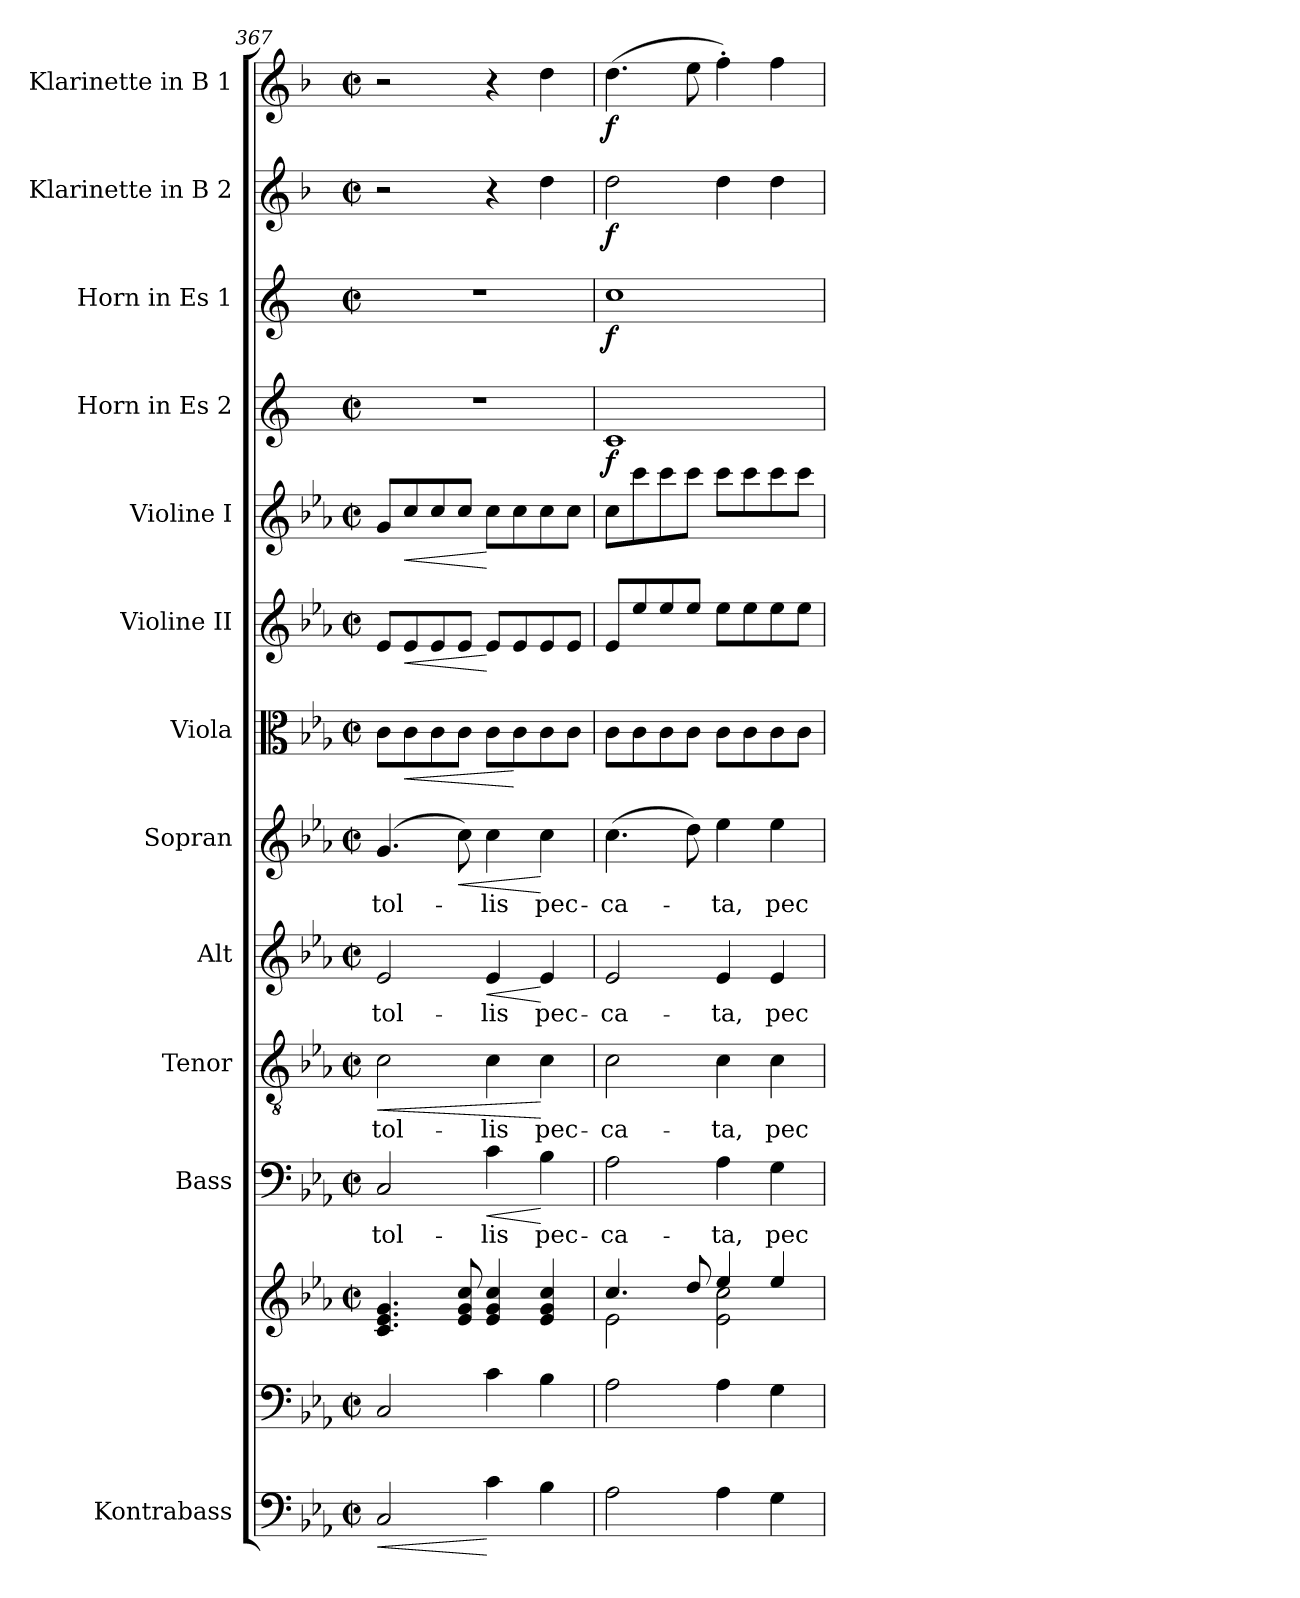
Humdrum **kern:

**kern	**dynam	**kern	**kern	**kern	**text	**dynam	**kern	**text	**dynam	**kern	**text	**dynam	**kern	**text	**dynam	**kern	**dynam	**kern	**dynam	**kern	**dynam	**kern	**dynam	**kern	**dynam	**kern	**dynam	**kern	**dynam
*part13	*part13	*part12	*part12	*part11	*part11	*part11	*part10	*part10	*part10	*part9	*part9	*part9	*part8	*part8	*part8	*part7	*part7	*part6	*part6	*part5	*part5	*part4	*part4	*part3	*part3	*part2	*part2	*part1	*part1
*staff14	*staff14	*staff13	*staff12	*staff11	*staff11	*staff11	*staff10	*staff10	*staff10	*staff9	*staff9	*staff9	*staff8	*staff8	*staff8	*staff7	*staff7	*staff6	*staff6	*staff5	*staff5	*staff4	*staff4	*staff3	*staff3	*staff2	*staff2	*staff1	*staff1
*I"Kontrabass	*	*	*	*I"Bass	*	*	*I"Tenor	*	*	*I"Alt	*	*	*I"Sopran	*	*	*I"Viola	*	*I"Violine II	*	*I"Violine I	*	*I"Horn in Es 2	*	*I"Horn in Es 1	*	*I"Klarinette in B 2	*	*I"Klarinette in B 1	*
*I'Kb.	*	*	*	*I'B	*	*	*I'T	*	*	*I'A	*	*	*I'S	*	*	*I'Vla.	*	*I'Vl. II	*	*I'Vl. I	*	*I'Hrn. 2	*	*I'Hrn. 1	*	*	*	*	*
!!LO:PB:g=z
*clefF4	*	*clefF4	*clefG2	*clefF4	*	*	*clefGv2	*	*	*clefG2	*	*	*clefG2	*	*	*clefC3	*	*clefG2	*	*clefG2	*	*clefG2	*	*clefG2	*	*clefG2	*	*clefG2	*
*ITrd7c12	*	*	*	*	*	*	*	*	*	*	*	*	*	*	*	*	*	*	*	*	*	*ITrd5c9	*	*ITrd5c9	*	*ITrd1c2	*	*ITrd1c2	*
*k[b-e-a-]	*	*k[b-e-a-]	*k[b-e-a-]	*k[b-e-a-]	*	*	*k[b-e-a-]	*	*	*k[b-e-a-]	*	*	*k[b-e-a-]	*	*	*k[b-e-a-]	*	*k[b-e-a-]	*	*k[b-e-a-]	*	*k[b-e-a-]	*	*k[b-e-a-]	*	*k[b-e-a-]	*	*k[b-e-a-]	*
*E-:	*	*E-:	*E-:	*E-:	*	*	*E-:	*	*	*E-:	*	*	*E-:	*	*	*E-:	*	*E-:	*	*E-:	*	*E-:	*	*E-:	*	*E-:	*	*E-:	*
*M2/2	*	*M2/2	*M2/2	*M2/2	*	*	*M2/2	*	*	*M2/2	*	*	*M2/2	*	*	*M2/2	*	*M2/2	*	*M2/2	*	*M2/2	*	*M2/2	*	*M2/2	*	*M2/2	*
*met(c|)	*	*met(c|)	*met(c|)	*met(c|)	*	*	*met(c|)	*	*	*met(c|)	*	*	*met(c|)	*	*	*met(c|)	*	*met(c|)	*	*met(c|)	*	*met(c|)	*	*met(c|)	*	*met(c|)	*	*met(c|)	*
=367	=367	=367	=367	=367	=367	=367	=367	=367	=367	=367	=367	=367	=367	=367	=367	=367	=367	=367	=367	=367	=367	=367	=367	=367	=367	=367	=367	=367	=367
!	!LO:HP:b	!	!	!	!LO:LY:b	!	!	!LO:LY:b	!LO:HP:b	!	!LO:LY:b	!	!	!LO:LY:b	!	!	!	!	!	!	!	!	!	!	!	!	!	!	!
2CC/	<	2C/	4.c/ 4.e-/ 4.g/	2C/	tol-	.	2c\	tol-	<	2e-/	tol-	.	(4.g/	tol-	.	8c\L	.	8e-/L	.	8g/L	.	1r	.	1r	.	2r	.	2r	.
!	!	!	!	!	!	!	!	!	!	!	!	!	!	!	!	!	!LO:HP:b	!	!LO:HP:b	!	!LO:HP:b	!	!	!	!	!	!	!	!
.	.	.	.	.	.	.	.	.	.	.	.	.	.	.	.	8c\	<	8e-/	<	8cc/	<	.	.	.	.	.	.	.	.
.	.	.	.	.	.	.	.	.	.	.	.	.	.	.	.	8c\	.	8e-/	.	8cc/	.	.	.	.	.	.	.	.	.
!	!	!	!	!	!	!	!	!	!	!	!	!	!	!	!LO:HP:b	!	!	!	!	!	!	!	!	!	!	!	!	!	!
.	.	.	8e-/ 8g/ 8cc/	.	.	.	.	.	.	.	.	.	8cc\)	.	<	8c\J	.	8e-/J	.	8cc/J	.	.	.	.	.	.	.	.	.
!	!	!	!	!	!LO:LY:b	!LO:HP:b	!	!LO:LY:b	!	!	!LO:LY:b	!LO:HP:b	!	!LO:LY:b	!	!	!	!	!	!	!	!	!	!	!	!	!	!	!
4C\	[	4c\	4e-/ 4g/ 4cc/	4c\	-lis	<	4c\	-lis	.	4e-/	-lis	<	4cc\	-lis	.	8c\L	.	8e-/L	[	8cc\L	[	.	.	.	.	4r	.	4r	.
.	.	.	.	.	.	.	.	.	.	.	.	.	.	.	.	8c\	[	8e-/	.	8cc\	.	.	.	.	.	.	.	.	.
!	!	!	!	!	!LO:LY:b	!	!	!LO:LY:b	!	!	!LO:LY:b	!	!	!LO:LY:b	!	!	!	!	!	!	!	!	!	!	!	!	!	!	!
4BB-\	.	4B-\	4e-/ 4g/ 4cc/	4B-\	pec-	[	4c\	pec-	[	4e-/	pec-	[	4cc\	pec-	[	8c\	.	8e-/	.	8cc\	.	.	.	.	.	4cc\	.	4cc\	.
.	.	.	.	.	.	.	.	.	.	.	.	.	.	.	.	8c\J	.	8e-/J	.	8cc\J	.	.	.	.	.	.	.	.	.
=368	=368	=368	=368	=368	=368	=368	=368	=368	=368	=368	=368	=368	=368	=368	=368	=368	=368	=368	=368	=368	=368	=368	=368	=368	=368	=368	=368	=368	=368
*	*	*	*^	*	*	*	*	*	*	*	*	*	*	*	*	*	*	*	*	*	*	*	*	*	*	*	*	*	*
!	!	!	!	!	!	!LO:LY:b	!	!	!LO:LY:b	!	!	!LO:LY:b	!	!	!LO:LY:b	!	!	!	!	!	!	!	!	!LO:DY:b	!	!LO:DY:b	!	!LO:DY:b	!	!LO:DY:b
2AA-\	.	2A-\	4.cc/	2e-\	2A-\	-ca-	.	2c\	-ca-	.	2e-/	-ca-	.	(>4.cc\	-ca-	.	8c\L	.	8e-/L	.	8cc\L	.	1E-	f	1e-	f	2cc\	f	(>4.cc\	f
.	.	.	.	.	.	.	.	.	.	.	.	.	.	.	.	.	8c\	.	8ee-/	.	8ccc\	.	.	.	.	.	.	.	.	.
.	.	.	.	.	.	.	.	.	.	.	.	.	.	.	.	.	8c\	.	8ee-/	.	8ccc\	.	.	.	.	.	.	.	.	.
.	.	.	8dd/	.	.	.	.	.	.	.	.	.	.	8dd\)	.	.	8c\J	.	8ee-/J	.	8ccc\J	.	.	.	.	.	.	.	8dd\	.
!	!	!	!	!	!	!LO:LY:b	!	!	!LO:LY:b	!	!	!LO:LY:b	!	!	!LO:LY:b	!	!	!	!	!	!	!	!	!	!	!	!	!	!	!
4AA-\	.	4A-\	4ee-/	2e-\ 2cc\	4A-\	-ta,	.	4c\	-ta,	.	4e-/	-ta,	.	4ee-\	-ta,	.	8c\L	.	8ee-\L	.	8ccc\L	.	.	.	.	.	4cc\	.	4ee-'>\)	.
.	.	.	.	.	.	.	.	.	.	.	.	.	.	.	.	.	8c\	.	8ee-\	.	8ccc\	.	.	.	.	.	.	.	.	.
!	!	!	!	!	!	!LO:LY:b	!	!	!LO:LY:b	!	!	!LO:LY:b	!	!	!LO:LY:b	!	!	!	!	!	!	!	!	!	!	!	!	!	!	!
4GG\	.	4G\	4ee-/	.	4G\	pec-	.	4c\	pec-	.	4e-/	pec-	.	4ee-\	pec-	.	8c\	.	8ee-\	.	8ccc\	.	.	.	.	.	4cc\	.	4ee-\	.
.	.	.	.	.	.	.	.	.	.	.	.	.	.	.	.	.	8c\J	.	8ee-\J	.	8ccc\J	.	.	.	.	.	.	.	.	.
*	*	*	*v	*v	*	*	*	*	*	*	*	*	*	*	*	*	*	*	*	*	*	*	*	*	*	*	*	*	*	*
=	=	=	=	=	=	=	=	=	=	=	=	=	=	=	=	=	=	=	=	=	=	=	=	=	=	=	=	=	=
*-	*-	*-	*-	*-	*-	*-	*-	*-	*-	*-	*-	*-	*-	*-	*-	*-	*-	*-	*-	*-	*-	*-	*-	*-	*-	*-	*-	*-	*-
